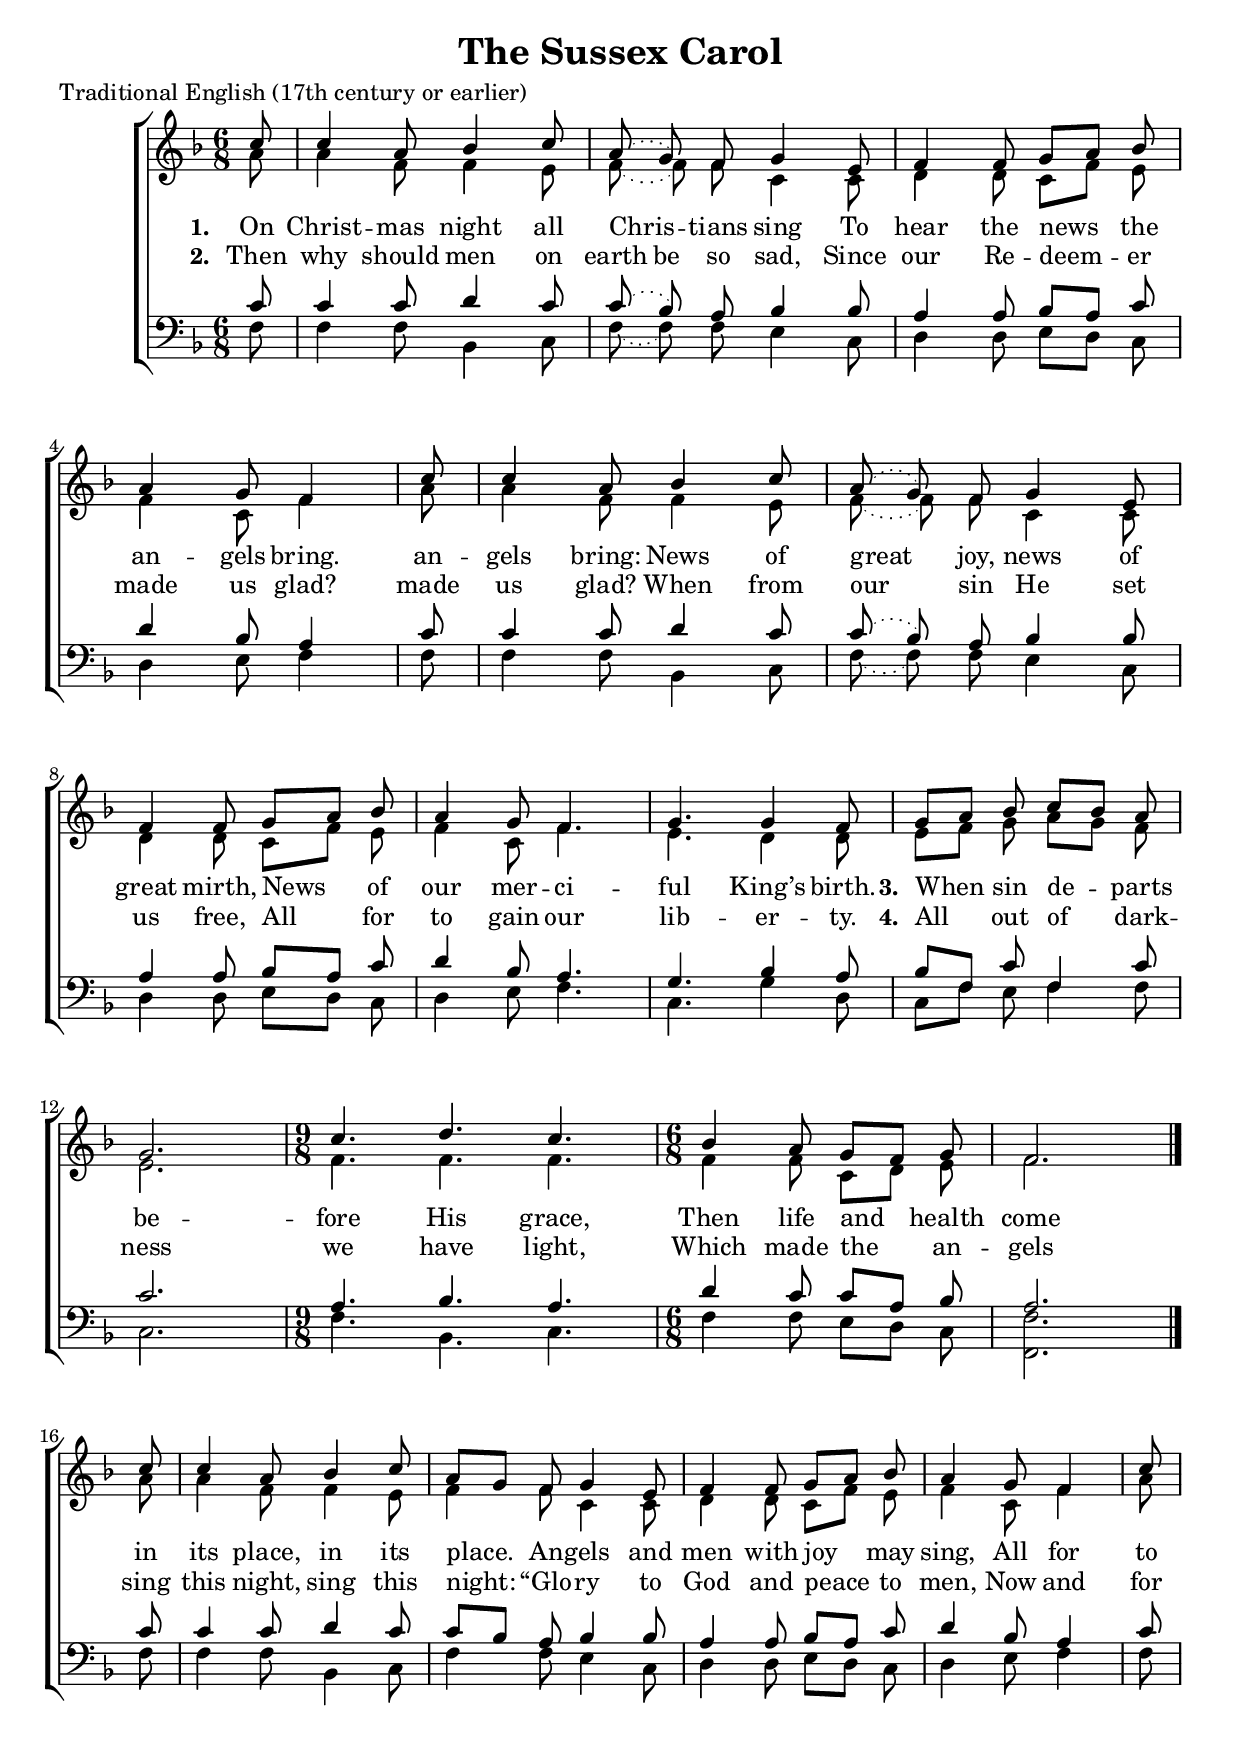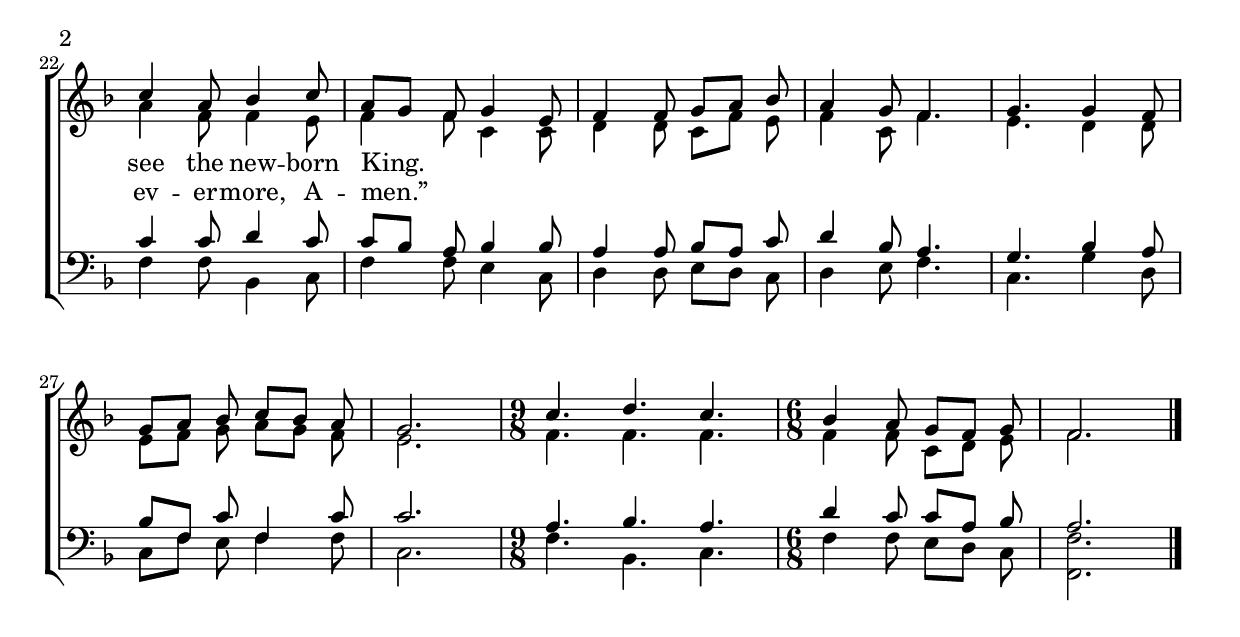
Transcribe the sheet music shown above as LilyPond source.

\version "2.14.2"
\include "util.ly"

\header {
  title = "The Sussex Carol"
  poet = "Traditional English (17th century or earlier)"
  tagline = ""
}

global = {
  \key f \major
  \time 6/8
  \autoBeamOff
  %\override DynamicLineSpanner #'staff-padding = #0.0
  %\override DynamicLineSpanner #'Y-extent = #'(-1 . 1)
  %\override Score.TimeSignature #'break-visibility = #'#(#f #f #f)
  \slurDotted
}

sopMusic = \relative c'' {
  \repeat volta 2 {
    \partial 8 c8 |
    c4 a8 bes4 c8 |
    a( g) f g4 e8 |
    f4 f8 g[ a] bes |
    
  }
  \alternative {
    { \partial 8*5 a4 g8 f4 }
    { a4 g8 f4. }
  }
  
  g4. g4 f8 |
  g[ a] bes c[ bes] a |
  
  g2. |
  \time 9/8 c4. d c |
  \time 6/8 bes4 a8 g[ f] g |
  f2. \bar "|." \break
  
  
  
  
  \repeat volta 2 {
    \partial 8 c'8 |
    c4 a8 bes4 c8 |
    a[ g] f g4 e8 |
    f4 f8 g[ a] bes |
    
  }
  \alternative {
    { \partial 8*5 a4 g8 f4 }
    { a4 g8 f4. }
  }
  
  g4. g4 f8 |
  g[ a] bes c[ bes] a |
  
  g2. |
  \time 9/8 c4. d c |
  \time 6/8 bes4 a8 g[ f] g |
  f2. \bar "|." \break
}
sopWords = \lyricmode {
  
}

altoMusic = \relative c'' {
  \repeat volta 2 {
    a8 |
    a4 f8 f4 e8 |
    f( f) f8 c4 c8 |
    d4 d8 c[ f] e |
  }
  \alternative {
    { f4 c8 f4 | }
      
    { f4 c8 f4. | }
  }
  e d4 d8 |
  e[ f] g a[ g] f |
  
  e2. |
  f4. f f |
  f4 f8 c[ d] e |
  f2. \bar "|."
  
  
  
  
  \repeat volta 2 {
    a8 |
    a4 f8 f4 e8 |
    f4 f8 c4 c8 |
    d4 d8 c[ f] e |
  }
  \alternative {
    { f4 c8 f4 | }
  
    { f4 c8 f4. | }
  }
  e d4 d8 |
  e[ f] g a[ g] f |
  
  e2. |
  f4. f f |
  f4 f8 c[ d] e |
  f2. \bar "|."
}
altoWords = \lyricmode {
  \dropLyricsV
  \set stanza = #"1. "
  On Christ -- mas night all Chris -- tians sing
  To hear the news the an -- gels bring.
  an -- gels bring:
  
  News of great joy, news of great mirth,
  News of our mer -- ci -- ful King’s birth.
  
  
  \set stanza = #"3. "
  When sin de -- parts be -- fore His grace,
  Then life and health come in its place,
  in its place.
  
  An -- gels and men with joy may sing,
  All for to see the new -- born King.
}
altoWordsII = \lyricmode {
  \dropLyricsV
%\markup\italic
  \set stanza = #"2. "
  \set ignoreMelismata = ##t
  Then why should men on earth be so sad,
  \unset ignoreMelismata
  Since our Re -- deem -- er made us glad?
  made us glad?
  
  When from our sin He set us free,
  All for to gain our lib -- er -- ty.
  
  \set stanza = #"4. "
  All out of dark -- ness we have light,
  Which made the an -- gels sing this night,
  sing this night:
  
  “Glo -- ry to God and peace to men,
  Now and for ev -- er -- more, A -- men.”
}
altoWordsIII = \lyricmode {
}
altoWordsIV = \lyricmode {
}
altoWordsV = \lyricmode {
  \set stanza = #"5. "
  \set ignoreMelismata = ##t
}
altoWordsVI = \lyricmode {
  \set stanza = #"6. "
  \set ignoreMelismata = ##t
}
tenorMusic = \relative c' {
  \repeat volta 2 {
    c8 |
    c4 c8 d4 c8 |
    c( bes) a bes4 bes8 |
    a4 a8 bes[ a] c |
  }
  \alternative {
    { d4 bes8 a4 | }
  
    { d4 bes8 a4. | }
  }
  g bes4 a8 |
  bes[ f] c' f,4 c'8 |
  
  c2. |
  a4. bes a |
  d4 c8 c[ a] bes |
  a2. \bar "|."
  
  
  
  
  \repeat volta 2 {
    c8 |
    c4 c8 d4 c8 |
    c[ bes] a bes4 bes8 |
    a4 a8 bes[ a] c |
  }
  \alternative {
    { d4 bes8 a4 | }
  
    { d4 bes8 a4. | }
  }
  g bes4 a8 |
  bes[ f] c' f,4 c'8 |
  
  c2. |
  a4. bes a |
  d4 c8 c[ a] bes |
  a2. \bar "|."
}
tenorWords = \lyricmode {

}

bassMusic = \relative c {
  \repeat volta 2 {
    f8 |
    f4 f8 bes,4 c8 |
    f( f) f8 e4 c8 |
    d4 d8 e[ d] c |
  }
  \alternative {
    { d4 e8 f4 | }
  
    { d4 e8 f4. | }
  }
  c g'4 d8 |
  c[ f] e f4 f8 |
  c2. |
  f4. bes, c |
  f4 f8 e[ d] c8 |
  <f f,>2. \bar "|."
  
  
  
  \repeat volta 2 {
    f8 |
    f4 f8 bes,4 c8 |
    f4 f8 e4 c8 |
    d4 d8 e[ d] c |
  }
  \alternative {
    { d4 e8 f4 | }
  
    { d4 e8 f4. | }
  }
  c g'4 d8 |
  c[ f] e f4 f8 |
  c2. |
  f4. bes, c |
  f4 f8 e[ d] c8 |
  <f f,>2. \bar "|."
}
bassWords = \lyricmode {

}

pianoRH = \relative c' {
  
}
pianoLH = \relative c' {
  
}
\score {
  \unfoldRepeats

  <<
   \new ChoirStaff <<
    \new Staff = women <<
      \new Voice = "sopranos" { \voiceOne << \global \sopMusic >> }
      \new Voice = "altos" { \voiceTwo << \global \altoMusic >> }
    >>
    \new Lyrics \with { alignAboveContext = #"women" \override VerticalAxisGroup #'nonstaff-relatedstaff-spacing = #'((basic-distance . 1))} \lyricsto "sopranos" \sopWords
    \new Lyrics = "altosVI"  \with { alignBelowContext = #"women" } \lyricsto "sopranos" \altoWordsVI
    \new Lyrics = "altosV"  \with { alignBelowContext = #"women" } \lyricsto "sopranos" \altoWordsV
    \new Lyrics = "altosIV"  \with { alignBelowContext = #"women" } \lyricsto "sopranos" \altoWordsIV
    \new Lyrics = "altosIII"  \with { alignBelowContext = #"women" } \lyricsto "sopranos" \altoWordsIII
    \new Lyrics = "altosII"  \with { alignBelowContext = #"women" } \lyricsto "sopranos" \altoWordsII
    \new Lyrics = "altos"  \with { alignBelowContext = #"women" \override VerticalAxisGroup #'nonstaff-relatedstaff-spacing = #'((basic-distance . 1)) } \lyricsto "sopranos" \altoWords
   \new Staff = men <<
      \clef bass
      \new Voice = "tenors" { \voiceOne << \global \tenorMusic >> }
      \new Voice = "basses" { \voiceTwo << \global \bassMusic >> }
    >>
    \new Lyrics \with { alignAboveContext = #"men" \override VerticalAxisGroup #'nonstaff-relatedstaff-spacing = #'((basic-distance . 1)) } \lyricsto "tenors" \tenorWords
    \new Lyrics \with { alignBelowContext = #"men" \override VerticalAxisGroup #'nonstaff-relatedstaff-spacing = #'((basic-distance . 1)) } \lyricsto "basses" \bassWords
  >>
%    \new PianoStaff << \new Staff { \new Voice { \pianoRH } } \new Staff { \clef "bass" \pianoLH } >>
  >>
  \layout { }
  \midi {
    \tempo 4 = 150
    \set Staff.midiInstrument = "flute"
  
    \context {
      \Voice
      \remove "Dynamic_performer"
    }
  }
}

